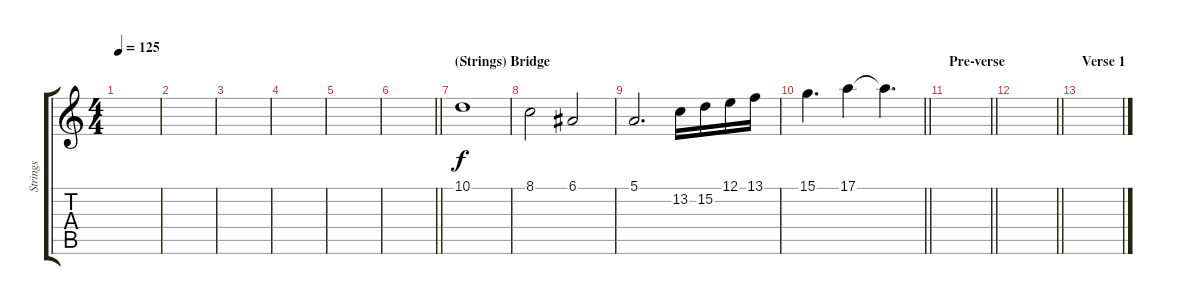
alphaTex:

\track ("Strings" "Strings") {instrument stringensemble1}
\staff {score tabs}
\tuning (E4 B3 G3 D3 A2 E2) {hide}
\ts (4 4)
\tempo 125
\clef g2
\ks c
|
|
|
|
|
\barLineRight lightlight
|
\section ("" "(Strings) Bridge")
10.1.1 |
8.1.2 6.1.2 |
5.1.2{d} 13.2.16 15.2.16 12.1.16 13.1.16 |
\barLineRight lightlight
15.1.4{d} 17.1.4 17.1{t}.4{d} |
\section ("" "Pre-verse")
\barLineRight lightlight
|
\barLineRight lightlight
|
\section ("" "Verse 1")
